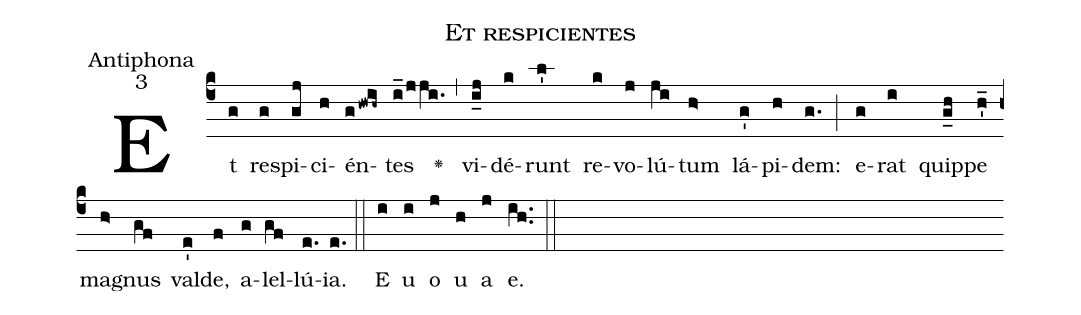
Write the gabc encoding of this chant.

name:Et respicientes;
office-part:Antiphona;
mode:3;
%%
(c4)Et(g) re(g)spi(gj)ci(h)én(ghwih~)tes(i_/jji.) <v>\greheightstar</v>(,) vi(i_j)dé(k)runt(l') re(k)vo(j)lú(ji)tum(h>) lá(g')pi(h)dem:(g.) (;) e(g)rat(i) quip(g_h)pe(h_') ma(h>)gnus(gf) val(e')de,(f) a(g)lel(gf)lú(e.)ia.(e.) (::) E(i) u(i) o(j) u(h) a(j) e.(ih..) (::)
